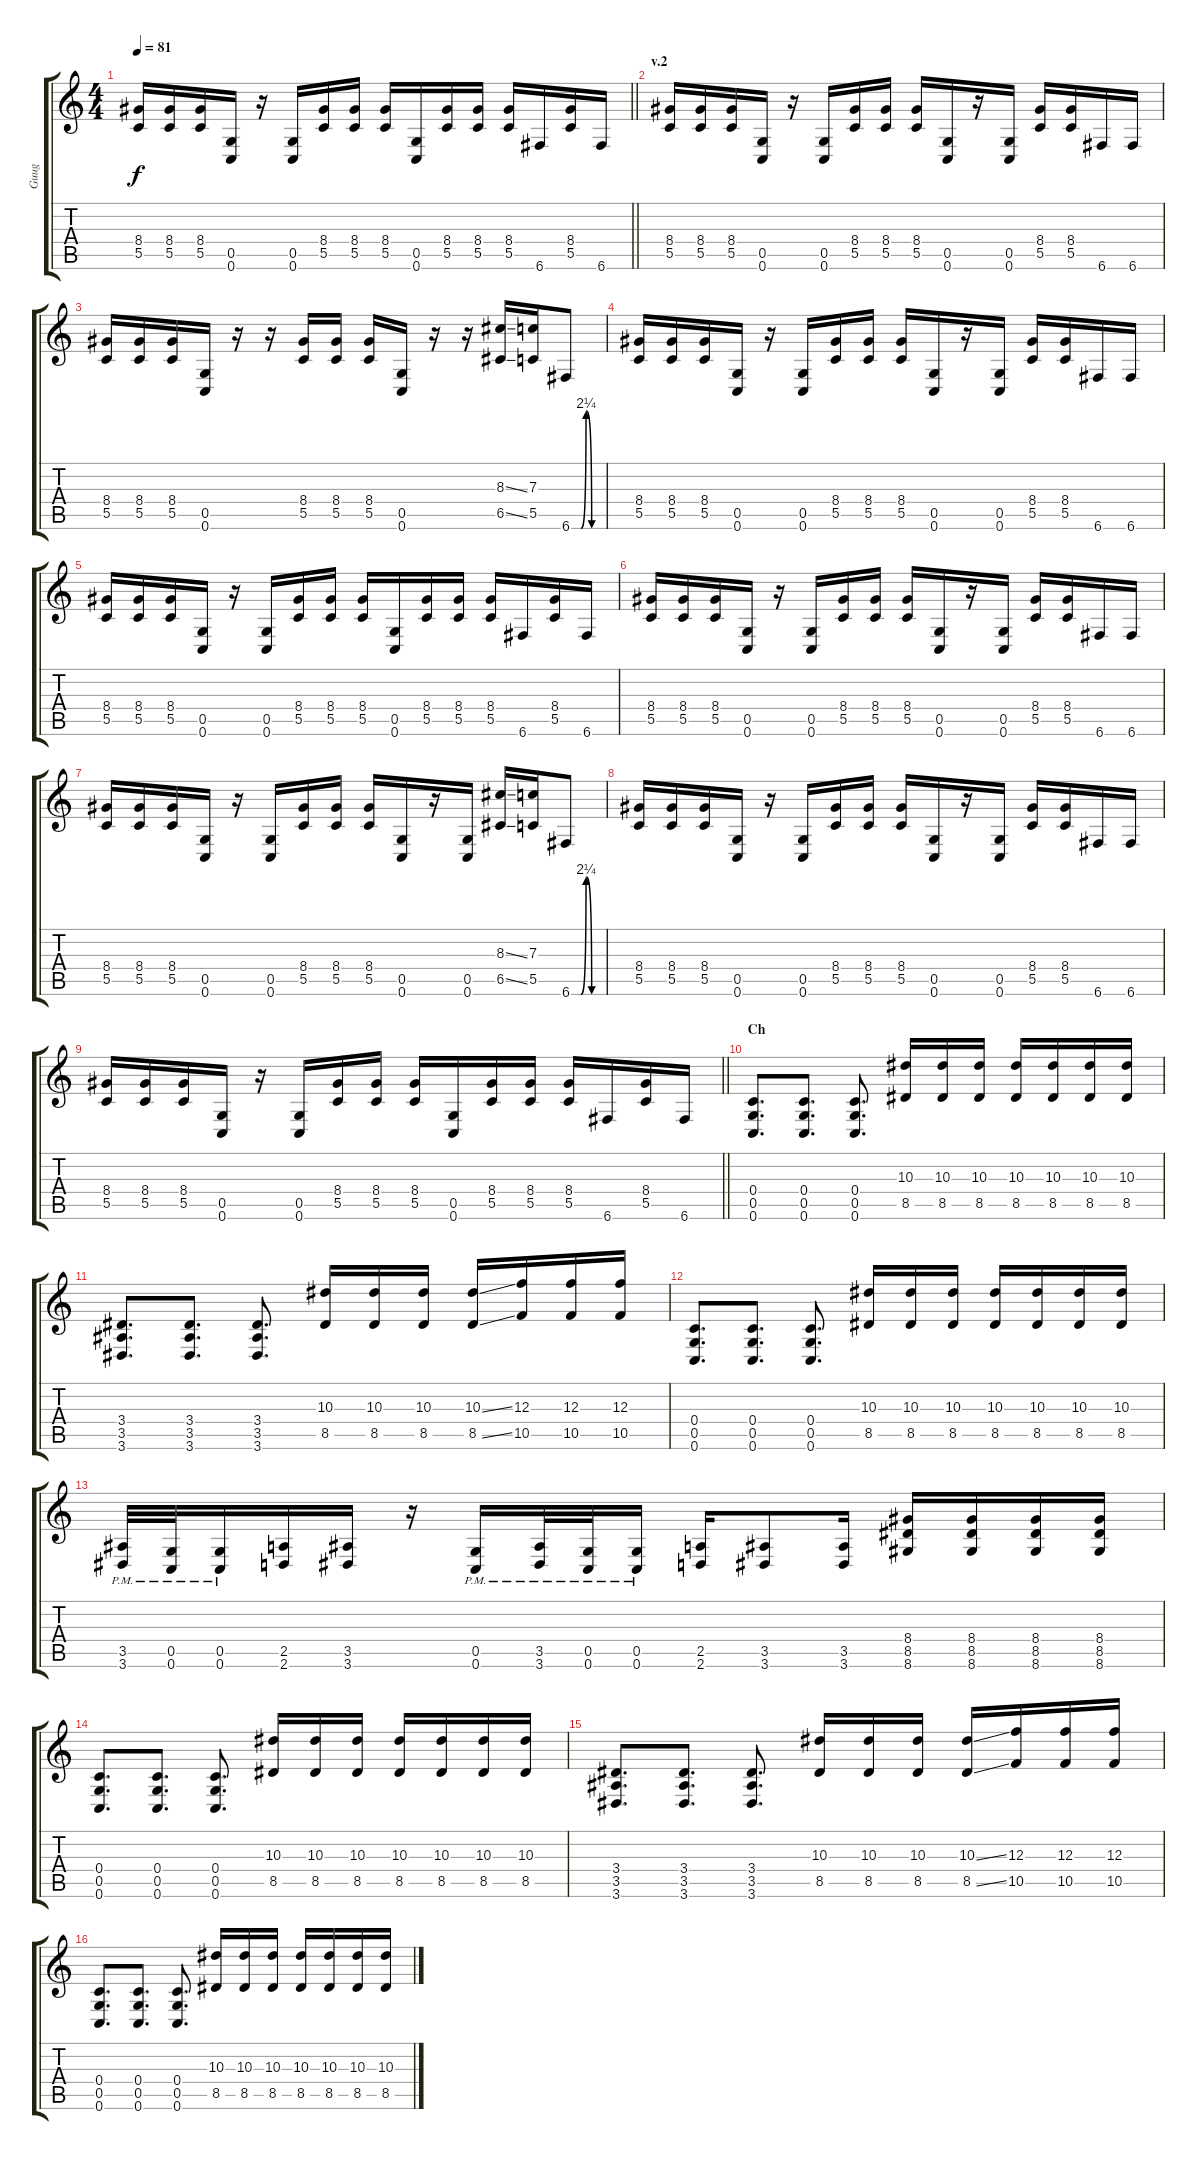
\track ("Guug" "Guug") {solo instrument overdrivenguitar}
\staff {score tabs}
\tuning (D4 A3 F3 C3 G2 C2) {hide}
\ts (4 4)
\tempo 81
\clef g2
\barLineRight lightlight
\ks c
(8.4 5.5).16{dy f} (8.4 5.5).16 (8.4 5.5).16 (0.5 0.6).16 r.16 (0.5 0.6).16 (8.4 5.5).16 (8.4 5.5).16 (8.4 5.5).16 (0.5 0.6).16 (8.4 5.5).16 (8.4 5.5).16 (8.4 5.5).16 6.6.16 (8.4 5.5).16 6.6.16 |
\section ("" "v.2")
(8.4 5.5).16 (8.4 5.5).16 (8.4 5.5).16 (0.5 0.6).16 r.16 (0.5 0.6).16 (8.4 5.5).16 (8.4 5.5).16 (8.4 5.5).16 (0.5 0.6).16 r.16 (0.5 0.6).16 (8.4 5.5).16 (8.4 5.5).16 6.6.16 6.6.16 |
(8.4 5.5).16 (8.4 5.5).16 (8.4 5.5).16 (0.5 0.6).16 r.16 r.16 (8.4 5.5).16 (8.4 5.5).16 (8.4 5.5).16 (0.5 0.6).16 r.16 r.16 (8.3{ss} 6.5{ss}).16 (7.3 5.5).16 6.6{be (custom 0 0 18 0 28 9 39 0 60 0)}.8 |
(8.4 5.5).16 (8.4 5.5).16 (8.4 5.5).16 (0.5 0.6).16 r.16 (0.5 0.6).16 (8.4 5.5).16 (8.4 5.5).16 (8.4 5.5).16 (0.5 0.6).16 r.16 (0.5 0.6).16 (8.4 5.5).16 (8.4 5.5).16 6.6.16 6.6.16 |
(8.4 5.5).16 (8.4 5.5).16 (8.4 5.5).16 (0.5 0.6).16 r.16 (0.5 0.6).16 (8.4 5.5).16 (8.4 5.5).16 (8.4 5.5).16 (0.5 0.6).16 (8.4 5.5).16 (8.4 5.5).16 (8.4 5.5).16 6.6.16 (8.4 5.5).16 6.6.16 |
(8.4 5.5).16 (8.4 5.5).16 (8.4 5.5).16 (0.5 0.6).16 r.16 (0.5 0.6).16 (8.4 5.5).16 (8.4 5.5).16 (8.4 5.5).16 (0.5 0.6).16 r.16 (0.5 0.6).16 (8.4 5.5).16 (8.4 5.5).16 6.6.16 6.6.16 |
(8.4 5.5).16 (8.4 5.5).16 (8.4 5.5).16 (0.5 0.6).16 r.16 (0.5 0.6).16 (8.4 5.5).16 (8.4 5.5).16 (8.4 5.5).16 (0.5 0.6).16 r.16 (0.5 0.6).16 (8.3{ss} 6.5{ss}).16 (7.3 5.5).16 6.6{be (custom 0 0 18 0 28 9 39 0 60 0)}.8 |
(8.4 5.5).16 (8.4 5.5).16 (8.4 5.5).16 (0.5 0.6).16 r.16 (0.5 0.6).16 (8.4 5.5).16 (8.4 5.5).16 (8.4 5.5).16 (0.5 0.6).16 r.16 (0.5 0.6).16 (8.4 5.5).16 (8.4 5.5).16 6.6.16 6.6.16 |
\barLineRight lightlight
(8.4 5.5).16 (8.4 5.5).16 (8.4 5.5).16 (0.5 0.6).16 r.16 (0.5 0.6).16 (8.4 5.5).16 (8.4 5.5).16 (8.4 5.5).16 (0.5 0.6).16 (8.4 5.5).16 (8.4 5.5).16 (8.4 5.5).16 6.6.16 (8.4 5.5).16 6.6.16 |
\section ("" "Ch")
(0.4 0.5 0.6).8{d} (0.4 0.5 0.6).8{d} (0.4 0.5 0.6).8{d} (10.3 8.5).16 (10.3 8.5).16 (10.3 8.5).16 (10.3 8.5).16 (10.3 8.5).16 (10.3 8.5).16 (10.3 8.5).16 |
(3.4 3.5 3.6).8{d} (3.4 3.5 3.6).8{d} (3.4 3.5 3.6).8{d} (10.3 8.5).16 (10.3 8.5).16 (10.3 8.5).16 (10.3{ss} 8.5{ss}).16 (12.3 10.5).16 (12.3 10.5).16 (12.3 10.5).16 |
(0.4 0.5 0.6).8{d} (0.4 0.5 0.6).8{d} (0.4 0.5 0.6).8{d} (10.3 8.5).16 (10.3 8.5).16 (10.3 8.5).16 (10.3 8.5).16 (10.3 8.5).16 (10.3 8.5).16 (10.3 8.5).16 |
(3.5{pm} 3.6{pm}).32 (0.5{pm} 0.6{pm}).32 (0.5{pm} 0.6{pm}).16 (2.5 2.6).16 (3.5 3.6).16 r.16 (0.5{pm} 0.6{pm}).16 (3.5{pm} 3.6{pm}).32 (0.5{pm} 0.6{pm}).32 (0.5{pm} 0.6{pm}).16 (2.5 2.6).16 (3.5 3.6).8 (3.5 3.6).16 (8.4 8.5 8.6).16 (8.4 8.5 8.6).16 (8.4 8.5 8.6).16 (8.4 8.5 8.6).16 |
(0.4 0.5 0.6).8{d} (0.4 0.5 0.6).8{d} (0.4 0.5 0.6).8{d} (10.3 8.5).16 (10.3 8.5).16 (10.3 8.5).16 (10.3 8.5).16 (10.3 8.5).16 (10.3 8.5).16 (10.3 8.5).16 |
(3.4 3.5 3.6).8{d} (3.4 3.5 3.6).8{d} (3.4 3.5 3.6).8{d} (10.3 8.5).16 (10.3 8.5).16 (10.3 8.5).16 (10.3{ss} 8.5{ss}).16 (12.3 10.5).16 (12.3 10.5).16 (12.3 10.5).16 |
(0.4 0.5 0.6).8{d} (0.4 0.5 0.6).8{d} (0.4 0.5 0.6).8{d} (10.3 8.5).16 (10.3 8.5).16 (10.3 8.5).16 (10.3 8.5).16 (10.3 8.5).16 (10.3 8.5).16 (10.3 8.5).16
